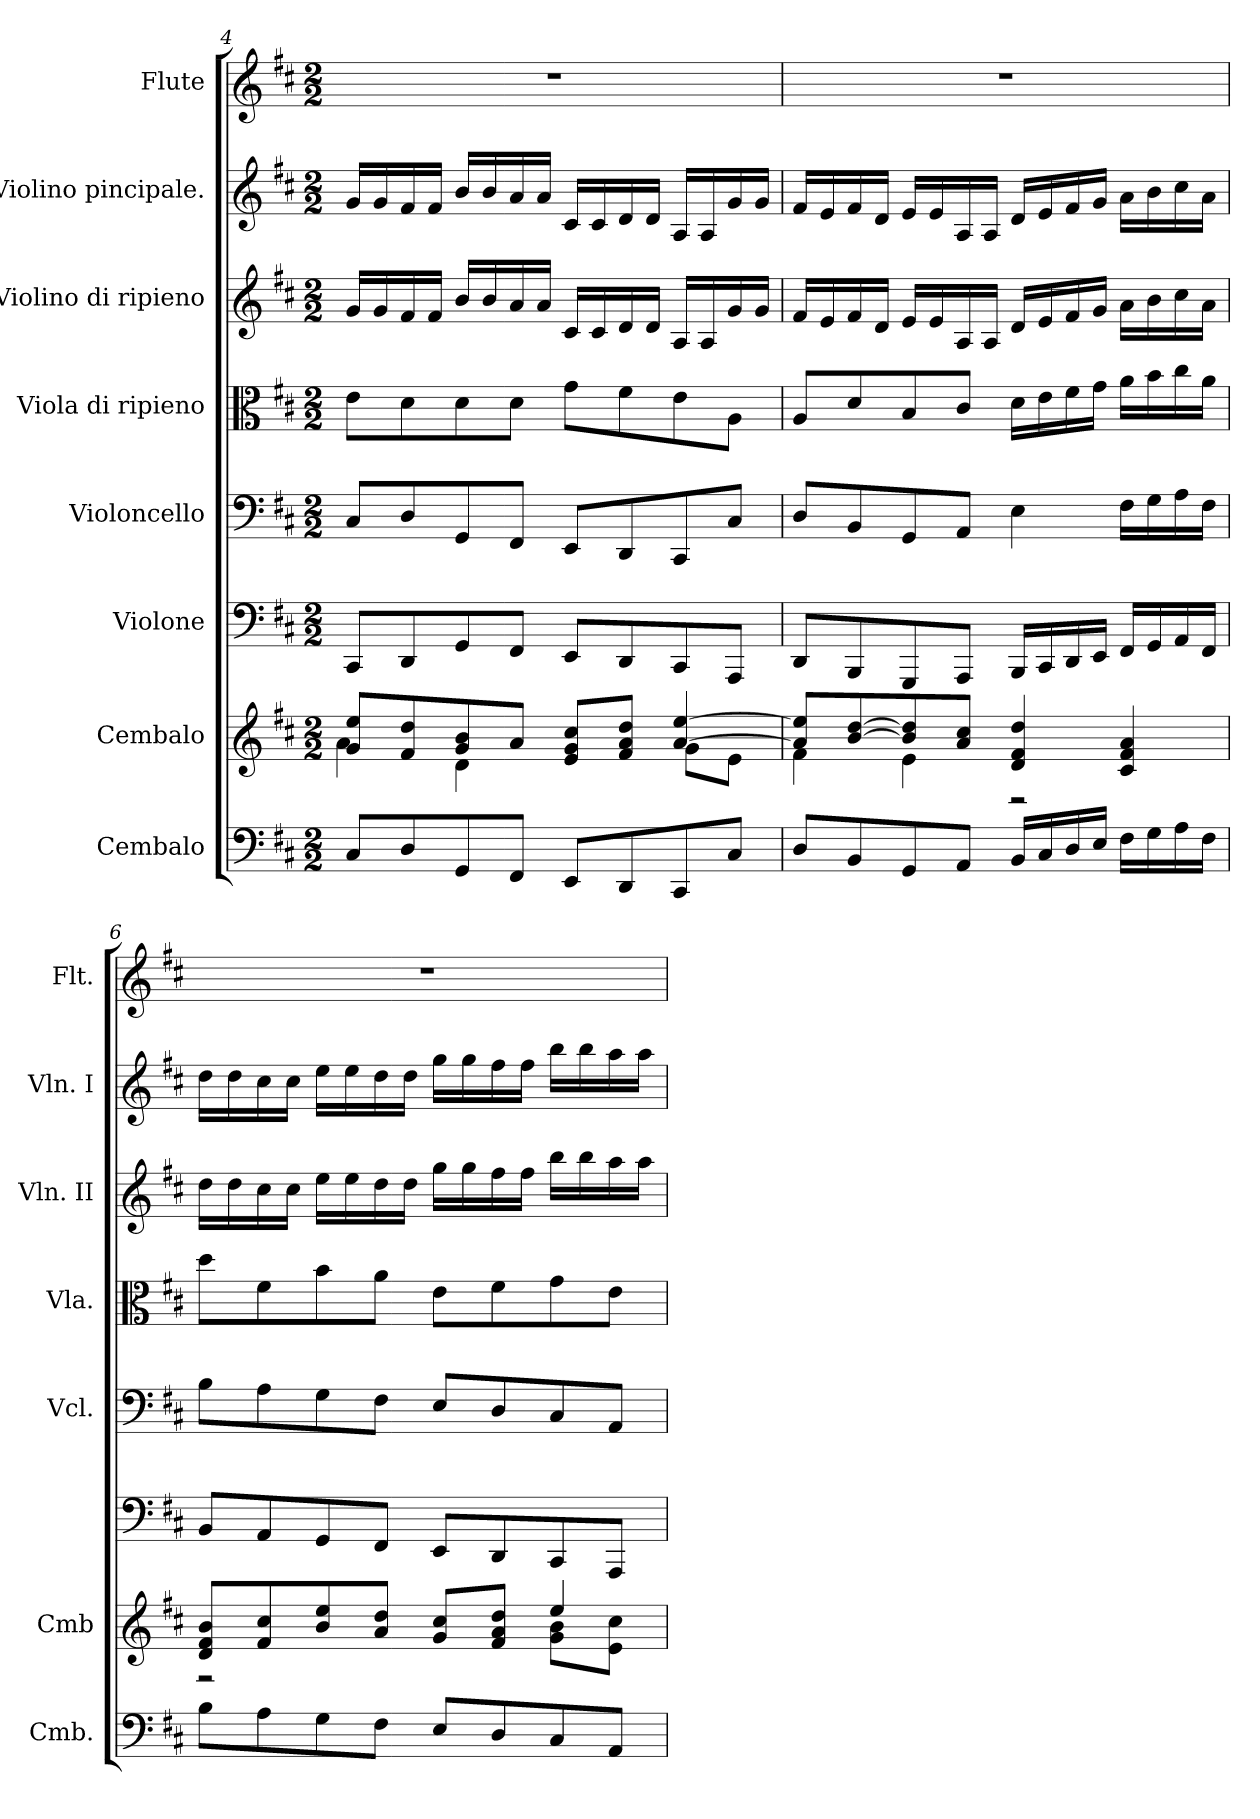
**kern	**kern	**kern	**kern	**kern	**kern	**kern	**kern
*part8	*part7	*part6	*part5	*part4	*part3	*part2	*part1
*staff8	*staff7	*staff6	*staff5	*staff4	*staff3	*staff2	*staff1
*I"Cembalo	*I"Cembalo	*I"Violone	*I"Violoncello	*I"Viola di ripieno	*I"Violino di ripieno	*I"Violino pincipale.	*I"Flute
*I'Cmb.	*I'Cmb	*	*I'Vcl.	*I'Vla.	*I'Vln. II	*I'Vln. I	*I'Flt.
!!LO:LB:g=z
*clefF4	*clefG2	*clefF4	*clefF4	*clefC3	*clefG2	*clefG2	*clefG2
*	*	*ITrd7c12	*	*	*	*	*
*k[f#c#]	*k[f#c#]	*k[f#c#]	*k[f#c#]	*k[f#c#]	*k[f#c#]	*k[f#c#]	*k[f#c#]
*D:	*D:	*D:	*D:	*D:	*D:	*D:	*D:
*M2/2	*M2/2	*M2/2	*M2/2	*M2/2	*M2/2	*M2/2	*M2/2
=4	=4	=4	=4	=4	=4	=4	=4
*	*^	*	*	*	*	*	*
8C#/L	8g/ 8ee/L	4a\	8CCC#/L	8C#/L	8e\L	16g/LL	16g/LL	1r
.	.	.	.	.	.	16g/	16g/	.
8D/	8f#/ 8dd/	.	8DDD/	8D/	8d\	16f#/	16f#/	.
.	.	.	.	.	.	16f#/JJ	16f#/JJ	.
8GG/	8g/ 8b/	4d\	8GGG/	8GG/	8d\	16b/LL	16b/LL	.
.	.	.	.	.	.	16b/	16b/	.
8FF#/J	8a/J	.	8FFF#/J	8FF#/J	8d\J	16a/	16a/	.
.	.	.	.	.	.	16a/JJ	16a/JJ	.
8EE/L	8e/ 8g/ 8cc#/L	4ryy	8EEE/L	8EE/L	8g\L	16c#/LL	16c#/LL	.
.	.	.	.	.	.	16c#/	16c#/	.
8DD/	8f#/ 8a/ 8dd/J	.	8DDD/	8DD/	8f#\	16d/	16d/	.
.	.	.	.	.	.	16d/JJ	16d/JJ	.
8CC#/	[4a/ [4ee/	8g\L	8CCC#/	8CC#/	8e\	16A/LL	16A/LL	.
.	.	.	.	.	.	16A/	16A/	.
8C#/J	.	8e\J	8AAAA/J	8C#/J	8A\J	16g/	16g/	.
.	.	.	.	.	.	16g/JJ	16g/JJ	.
=5	=5	=5	=5	=5	=5	=5	=5	=5
8D/L	8a/] 8ee/]L	4f#\	8DDD/L	8D/L	8A/L	16f#/LL	16f#/LL	1r
.	.	.	.	.	.	16e/	16e/	.
8BB/	[8b/ [8dd/	.	8BBBB/	8BB/	8d/	16f#/	16f#/	.
.	.	.	.	.	.	16d/JJ	16d/JJ	.
8GG/	8b/] 8dd/]	4e\	8GGGG/	8GG/	8B/	16e/LL	16e/LL	.
.	.	.	.	.	.	16e/	16e/	.
8AA/J	8a/ 8cc#/J	.	8AAAA/J	8AA/J	8c#/J	16A/	16A/	.
.	.	.	.	.	.	16A/JJ	16A/JJ	.
16BB/LL	4d/ 4f#/ 4dd/	2r	16BBBB/LL	4E\	16d\LL	16d/LL	16d/LL	.
16C#/	.	.	16CCC#/	.	16e\	16e/	16e/	.
16D/	.	.	16DDD/	.	16f#\	16f#/	16f#/	.
16E/JJ	.	.	16EEE/JJ	.	16g\JJ	16g/JJ	16g/JJ	.
16F#\LL	4c#/ 4f#/ 4a/	.	16FFF#/LL	16F#\LL	16a\LL	16a\LL	16a\LL	.
16G\	.	.	16GGG/	16G\	16b\	16b\	16b\	.
16A\	.	.	16AAA/	16A\	16cc#\	16cc#\	16cc#\	.
16F#\JJ	.	.	16FFF#/JJ	16F#\JJ	16a\JJ	16a\JJ	16a\JJ	.
=6	=6	=6	=6	=6	=6	=6	=6	=6
8B\L	8d/ 8f#/ 8b/L	2r	8BBB/L	8B\L	8dd\L	16dd\LL	16dd\LL	1r
.	.	.	.	.	.	16dd\	16dd\	.
8A\	8f#/ 8cc#/	.	8AAA/	8A\	8f#\	16cc#\	16cc#\	.
.	.	.	.	.	.	16cc#\JJ	16cc#\JJ	.
8G\	8b/ 8ee/	.	8GGG/	8G\	8b\	16ee\LL	16ee\LL	.
.	.	.	.	.	.	16ee\	16ee\	.
8F#\J	8a/ 8dd/J	.	8FFF#/J	8F#\J	8a\J	16dd\	16dd\	.
.	.	.	.	.	.	16dd\JJ	16dd\JJ	.
8E/L	8g/ 8cc#/L	4ryy	8EEE/L	8E/L	8e\L	16gg\LL	16gg\LL	.
.	.	.	.	.	.	16gg\	16gg\	.
8D/	8f#/ 8a/ 8dd/J	.	8DDD/	8D/	8f#\	16ff#\	16ff#\	.
.	.	.	.	.	.	16ff#\JJ	16ff#\JJ	.
8C#/	4ee/	8g\ 8b\L	8CCC#/	8C#/	8g\	16bb\LL	16bb\LL	.
.	.	.	.	.	.	16bb\	16bb\	.
8AA/J	.	8e\ 8cc#\J	8AAAA/J	8AA/J	8e\J	16aa\	16aa\	.
.	.	.	.	.	.	16aa\JJ	16aa\JJ	.
*	*v	*v	*	*	*	*	*	*
=	=	=	=	=	=	=	=
*-	*-	*-	*-	*-	*-	*-	*-
